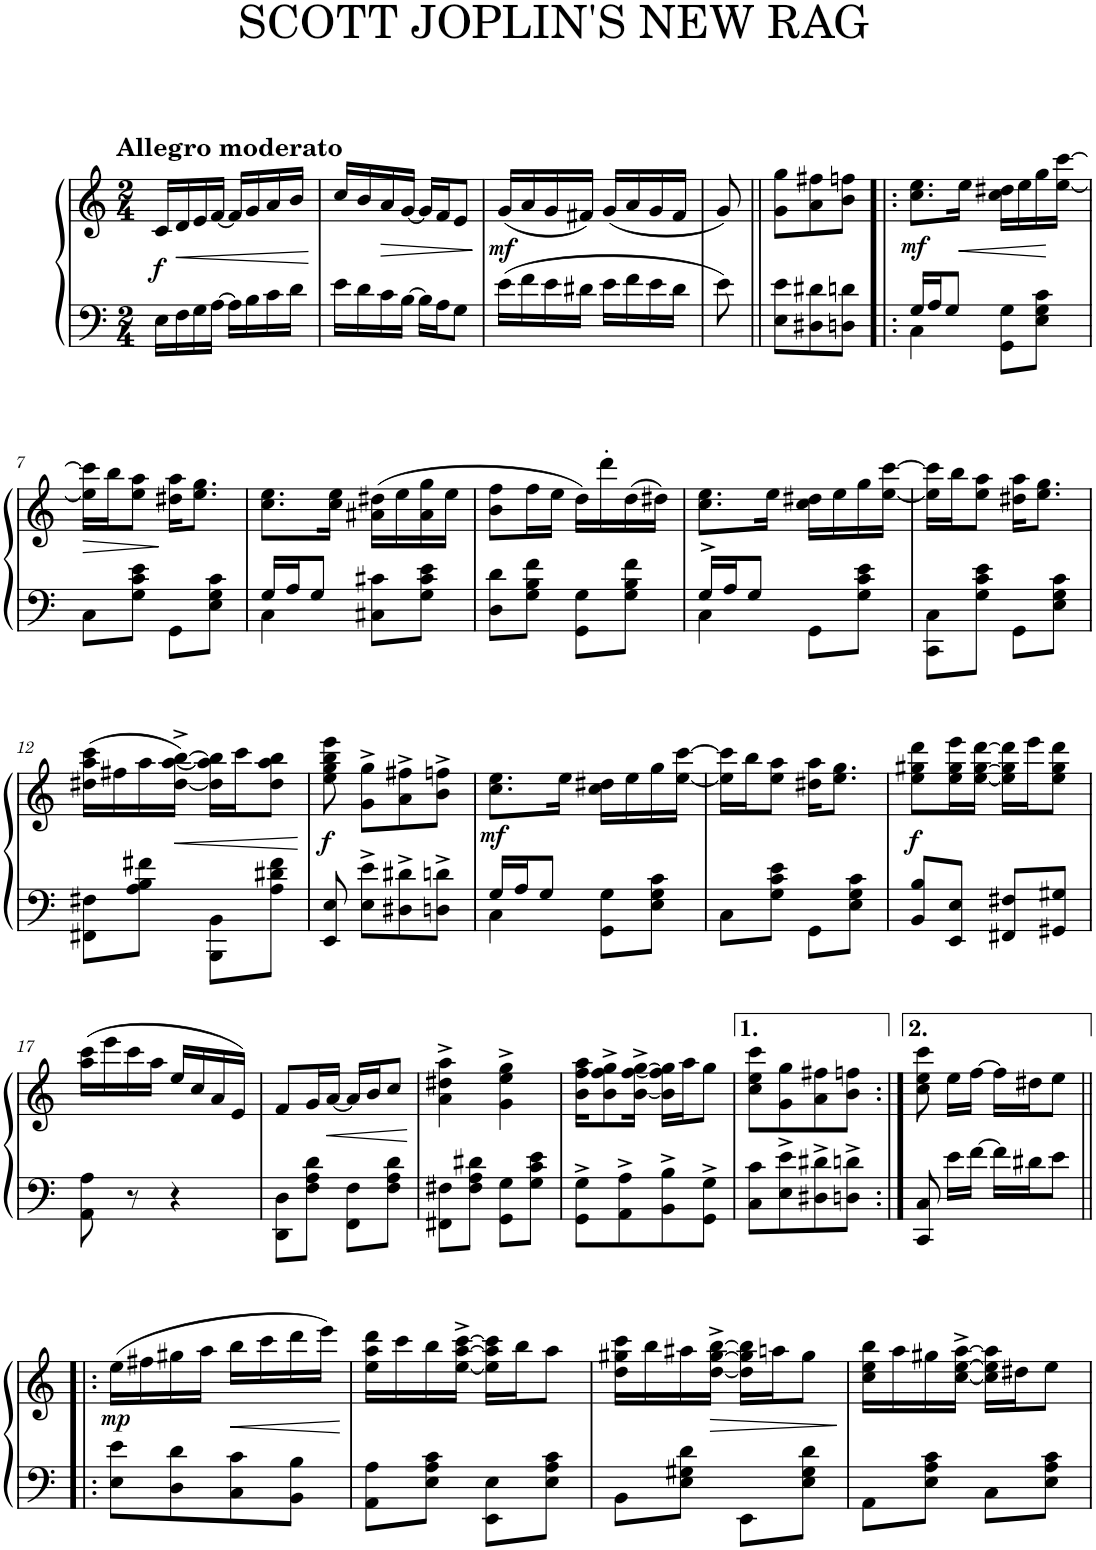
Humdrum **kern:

**kern	**kern	**dynam
*part1	*part1	*part1
*staff2	*staff1	*staff1/2
*I"Upright Piano	*	*
*I'Pno.	*	*
*clefF4	*clefG2	*
*k[]	*k[]	*
*M2/4	*M2/4	*
=1	=1	=1
!	!LO:TX:a:B:t=Allegro moderato	!
!	!	!LO:DY:b
16E\LL	16c/LL	f
!	!	!LO:HP:b
16F\	16d/	<
16G\	16e/	.
[16A\JJ	[16f/JJ	.
16A\LL]	16f/LL]	.
16B\	16g/	.
16c\	16a/	.
16d\JJ	16b/JJ	.
.	.	[
=2	=2	=2
16e\LL	16cc/LL	.
16d\	16b/	.
!	!	!LO:HP:b
16c\	16a/	>
[16B\JJ	[16g/JJ	.
16B\LL]	16g/LL]	.
16A\J	16f/J	.
8G\J	8e/J	.
.	.	]
=3	=3	=3
!	!	!LO:DY:b
16e\LL	(16g/LL	mf
16f\	16a/	.
16e\	16g/	.
16d#X\JJ	16f#X/JJ)	.
16e\LL	(16g/LL	.
16f\	16a/	.
16e\	16g/	.
16d#\JJ	16f#/JJ	.
=4	=4	=4
8e\	8g/)	.
=5||	=5||	=5||
8E\ 8e\L	8g\ 8gg\L	.
8D#X\ 8d#X\	8a\ 8ff#X\	.
8Dn\ 8dn\J	8b\ 8ffn\J	.
=6!|:	=6!|:	=6!|:
*^	*	*
!	!	!	!LO:DY:b
16G/LL	4C\	8.cc\ 8.ee\L	mf
16A/J	.	.	.
8G/J	.	.	.
!	!	!	!LO:HP:b
.	.	16ee\Jk	<
8GG\ 8G\L	4ryy	16cc\ 16dd#X\LL	.
.	.	16ee\	.
8E\ 8G\ 8c\J	.	16gg\	.
.	.	[16ee\ [16ccc\JJ	[
*v	*v	*	*
!!LO:LB:g=z
=7	=7	=7
!	!	!LO:HP:b
8C\L	16ee\] 16ccc\]LL	>
.	16bb\J	.
8G\ 8c\ 8e\J	8ee\ 8aa\J	.
8GG\L	16dd#X\ 16aa\KL	]
.	8.ee\ 8.gg\J	.
8E\ 8G\ 8c\J	.	.
=8	=8	=8
*^	*	*
16G/LL	4C\	8.cc\ 8.ee\L	.
16A/J	.	.	.
8G/J	.	.	.
.	.	16cc\ 16ee\Jk	.
8C#X\ 8c#X\L	4ryy	(16a#X\ 16dd#X\LL	.
.	.	16ee\	.
8G\ 8c#\ 8e\J	.	16a#\ 16gg\	.
.	.	16ee\JJ	.
*v	*v	*	*
=9	=9	=9
8D\ 8d\L	8b\ 8ff\L	.
8G\ 8B\ 8f\J	16ff\L	.
.	16ee\JJ	.
8GG\ 8G\L	16dd\LL)	.
.	16ddd'\	.
8G\ 8B\ 8f\J	(16dd\	.
.	16dd#X\JJ)	.
=10	=10	=10
*^	*	*
16G^/LL	4C\	8.cc\ 8.ee\L	.
16A/J	.	.	.
8G/J	.	.	.
.	.	16ee\Jk	.
8GG\L	4ryy	16cc\ 16dd#X\LL	.
.	.	16ee\	.
8G\ 8c\ 8e\J	.	16gg\	.
.	.	[16ee\ [16ccc\JJ	.
*v	*v	*	*
=11	=11	=11
8CC\ 8C\L	16ee\] 16ccc\]LL	.
.	16bb\J	.
8G\ 8c\ 8e\J	8ee\ 8aa\J	.
8GG\L	16dd#X\ 16aa\KL	.
.	8.ee\ 8.gg\J	.
8E\ 8G\ 8c\J	.	.
!!LO:LB:g=z
=12	=12	=12
8FF#X\ 8F#X\L	(16dd#X\ 16aa\ 16ccc\LL	.
.	16ff#X\	.
8A\ 8B\ 8f#X\J	16aa\	.
!	!	!LO:HP:b
.	[16dd#\^ [16aa\^ [16bb\^JJ)	<
8BBB\ 8BB\L	16dd#\] 16aa\] 16bb\]LL	.
.	16ccc\J	.
8A\ 8d#X\ 8f#\J	8dd#\ 8aa\ 8bb\J	.
.	.	[
=13	=13	=13
!	!	!LO:DY:b
8EE/ 8E/	8ee\ 8gg\ 8bb\ 8eee\	f
8E\^ 8e\^L	8g\^ 8gg\^L	.
8D#X\^ 8d#X\^	8a\^ 8ff#X\^	.
8Dn\^ 8dn\^J	8b\^ 8ffn\^J	.
=14	=14	=14
*^	*	*
!	!	!	!LO:DY:b
16G/LL	4C\	8.cc\ 8.ee\L	mf
16A/J	.	.	.
8G/J	.	.	.
.	.	16ee\Jk	.
8GG\ 8G\L	4ryy	16cc\ 16dd#X\LL	.
.	.	16ee\	.
8E\ 8G\ 8c\J	.	16gg\	.
.	.	[16ee\ [16ccc\JJ	.
*v	*v	*	*
=15	=15	=15
8C\L	16ee\] 16ccc\]LL	.
.	16bb\J	.
8G\ 8c\ 8e\J	8ee\ 8aa\J	.
8GG\L	16dd#X\ 16aa\KL	.
.	8.ee\ 8.gg\J	.
8E\ 8G\ 8c\J	.	.
=16	=16	=16
!	!	!LO:DY:b
8BB/ 8B/L	8ee\ 8gg#X\ 8ddd\L	f
8EE/ 8E/J	16ee\ 16gg#\ 16eee\L	.
.	[16ee\ [16gg#\ [16ddd\JJ	.
8FF#X/ 8F#X/L	16ee\] 16gg#\] 16ddd\]LL	.
.	16eee\J	.
8GG#X/ 8G#X/J	8ee\ 8gg#\ 8ddd\J	.
!!LO:LB:g=z
=17	=17	=17
8AA\ 8A\	(16aa\ 16ccc\LL	.
.	16eee\	.
8r	16ccc\	.
.	16aa\JJ	.
4r	16ee/LL	.
.	16cc/	.
.	16a/	.
.	16e/JJ)	.
=18	=18	=18
8DD\ 8D\L	8f/L	.
8F\ 8A\ 8d\J	16g/L	.
!	!	!LO:HP:b
.	[16a/JJ	<
8FF\ 8F\L	16a/LL]	.
.	16b/J	.
8F\ 8A\ 8d\J	8cc/J	.
.	.	[
=19	=19	=19
8FF#X\ 8F#X\L	4a\^ 4dd#X\^ 4aa\^	.
8F#\ 8A\ 8d#X\J	.	.
8GG\ 8G\L	4g\^ 4ee\^ 4gg\^	.
8G\ 8c\ 8e\J	.	.
=20	=20	=20
8GG\^ 8G\^L	16b\ 16ff\ 16aa\KL	.
.	8b\^ 8ff\^ 8gg\^	.
8AA\^ 8A\^	.	.
.	[16b\^ [16ff\^ [16gg\^Jk	.
8BB\^ 8B\^	16b\] 16ff\] 16gg\]LL	.
.	16aa\J	.
8GG\^ 8G\^J	8gg\J	.
=21	=21	=21
8C\ 8c\L	8cc\ 8ee\ 8ccc\L	.
8E\^ 8e\^	8g\ 8gg\	.
8D#X\^ 8d#X\^	8a\ 8ff#X\	.
8Dn\^ 8dn\^J	8b\ 8ffn\J	.
=22:|!	=22:|!	=22:|!
8CC/ 8C/	8cc\ 8ee\ 8ccc\	.
16e\LL	16ee\LL	.
[16f\JJ	[16ff\JJ	.
16f\LL]	16ff\LL]	.
16d#X\J	16dd#X\J	.
8e\J	8ee\J	.
!!LO:LB:g=z
=23!|:	=23!|:	=23!|:
!	!	!LO:DY:b
8E\ 8e\L	(16ee\LL	mp
.	16ff#X\	.
8D\ 8d\	16gg#X\	.
.	16aa\JJ	.
!	!	!LO:HP:b
8C\ 8c\	16bb\LL	<
.	16ccc\	.
8BB\ 8B\J	16ddd\	.
.	16eee\JJ)	.
.	.	[
=24	=24	=24
8AA\ 8A\L	16ee\ 16aa\ 16ddd\LL	.
.	16ccc\	.
8E\ 8A\ 8c\J	16bb\	.
.	[16ee\^ [16aa\^ [16ccc\^JJ	.
8EE\ 8E\L	16ee\] 16aa\] 16ccc\]LL	.
.	16bb\J	.
8E\ 8A\ 8c\J	8aa\J	.
=25	=25	=25
8BB\L	16dd\ 16gg#X\ 16ccc\LL	.
.	16bb\	.
8E\ 8G#X\ 8d\J	16aa#X\	.
!	!	!LO:HP:b
.	[16dd\^ [16gg#\^ [16bb\^JJ	>
8EE\L	16dd\] 16gg#\] 16bb\]LL	.
.	16aan\J	.
8E\ 8G#\ 8d\J	8gg#\J	.
.	.	]
=26	=26	=26
8AA\L	16cc\ 16ee\ 16bb\LL	.
.	16aa\	.
8E\ 8A\ 8c\J	16gg#X\	.
.	[16cc\^ [16ee\^ [16aa\^JJ	.
8C\L	16cc\] 16ee\] 16aa\]LL	.
.	16dd#X\J	.
8E\ 8A\ 8c\J	8ee\J	.
=	=	=
*-	*-	*-
